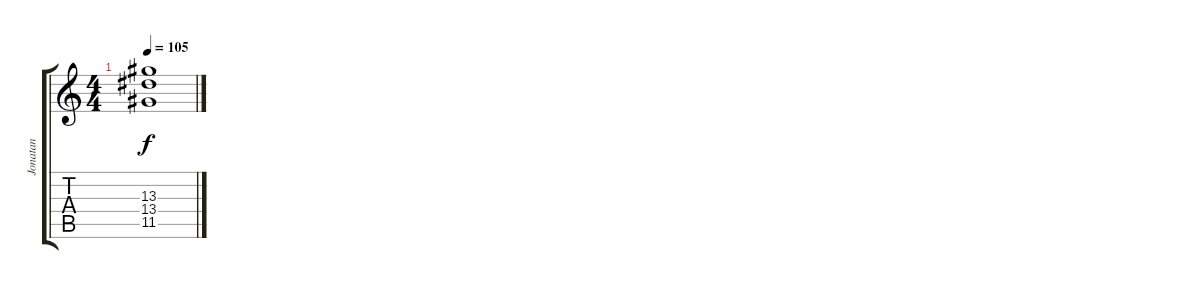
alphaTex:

\track ("Jonatan" "Jonatan") {instrument distortionguitar}
\staff {score tabs}
\tuning (E4 B3 G3 D3 A2 E2) {hide}
\ts (4 4)
\tempo 105
\clef g2
\ks c
(13.3 13.4 11.5).1{dy f}
